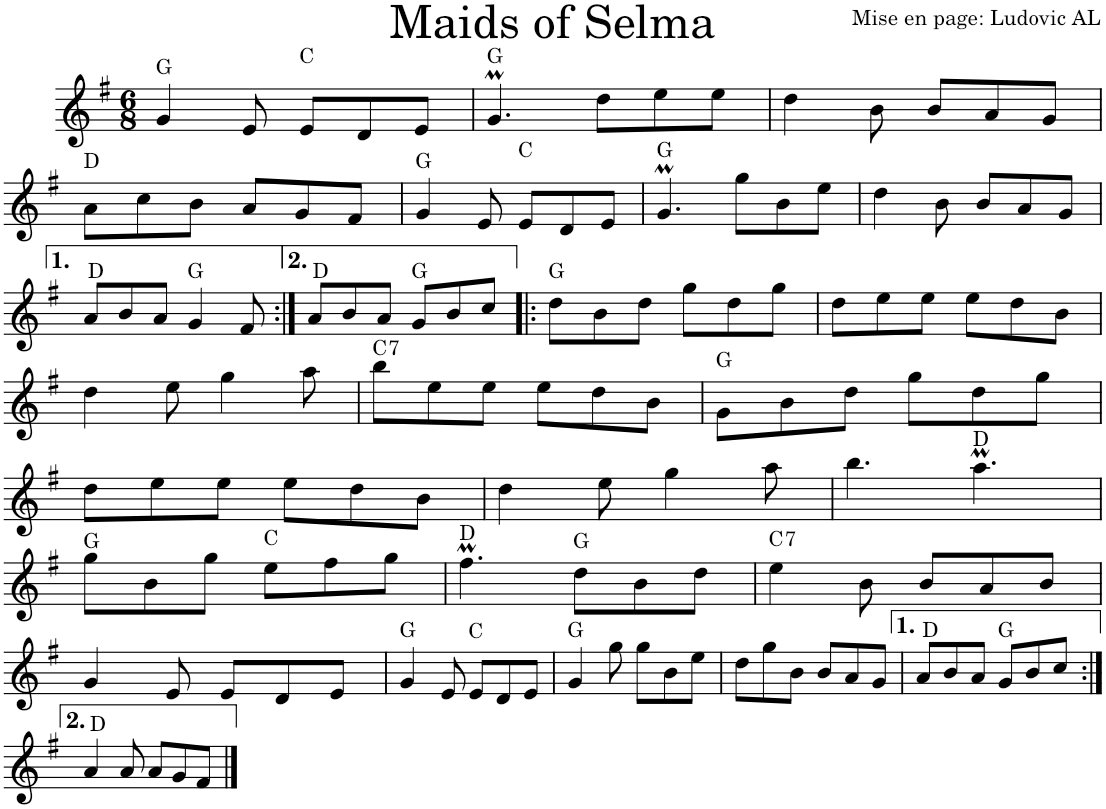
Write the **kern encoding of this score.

**kern	**harte
*part1	*part1
*staff1	*
*I"Voice	*
*I'V	*
*clefG2	*
*k[f#]	*
*M6/8	*
=1	=1
4g/	G:maj
8e/	.
8e/L	C:maj
8d/	.
8e/J	.
=2	=2
4.gM/	G:maj
8dd\L	.
8ee\	.
8ee\J	.
=3	=3
4dd\	.
8b\	.
8b/L	.
8a/	.
8g/J	.
!!LO:LB:g=z
=4	=4
8a\L	D:maj
8cc\	.
8b\J	.
8a/L	.
8g/	.
8f#/J	.
=5	=5
4g/	G:maj
8e/	.
8e/L	C:maj
8d/	.
8e/J	.
=6	=6
4.gM/	G:maj
8gg\L	.
8b\	.
8ee\J	.
=7	=7
4dd\	.
8b\	.
8b/L	.
8a/	.
8g/J	.
!!LO:LB:g=z
=8	=8
8a/L	D:maj
8b/	.
8a/J	.
4g/	G:maj
8f#/	.
=9:|!	=9:|!
8a/L	D:maj
8b/	.
8a/J	.
8g/L	G:maj
8b/	.
8cc/J	.
=10!|:	=10!|:
8dd\L	G:maj
8b\	.
8dd\J	.
8gg\L	.
8dd\	.
8gg\J	.
=11	=11
8dd\L	.
8ee\	.
8ee\J	.
8ee\L	.
8dd\	.
8b\J	.
!!LO:LB:g=z
=12	=12
4dd\	.
8ee\	.
4gg\	.
8aa\	.
=13	=13
!	!LO:H:kt=7
8bb\L	C:7
8ee\	.
8ee\J	.
8ee\L	.
8dd\	.
8b\J	.
=14	=14
8g\L	G:maj
8b\	.
8dd\J	.
8gg\L	.
8dd\	.
8gg\J	.
!!LO:LB:g=z
=15	=15
8dd\L	.
8ee\	.
8ee\J	.
8ee\L	.
8dd\	.
8b\J	.
=16	=16
4dd\	.
8ee\	.
4gg\	.
8aa\	.
=17	=17
4.bb\	.
4.aaM\	D:maj
!!LO:LB:g=z
=18	=18
8gg\L	G:maj
8b\	.
8gg\J	.
8ee\L	C:maj
8ff#\	.
8gg\J	.
=19	=19
4.ff#m\	D:maj
8dd\L	G:maj
8b\	.
8dd\J	.
=20	=20
!	!LO:H:kt=7
4ee\	C:7
8b\	.
8b/L	.
8a/	.
8b/J	.
!!LO:LB:g=z
=21	=21
4g/	.
8e/	.
8e/L	.
8d/	.
8e/J	.
=22	=22
4g/	G:maj
8e/	.
8e/L	C:maj
8d/	.
8e/J	.
=23	=23
4g/	G:maj
8gg\	.
8gg\L	.
8b\	.
8ee\J	.
=24	=24
8dd\L	.
8gg\	.
8b\J	.
8b/L	.
8a/	.
8g/J	.
=25	=25
8a/L	D:maj
8b/	.
8a/J	.
8g/L	G:maj
8b/	.
8cc/J	.
!!LO:LB:g=z
=26:|!	=26:|!
4a/	D:maj
8a/	.
8a/L	.
8g/	.
8f#/J	.
==	==
*-	*-
